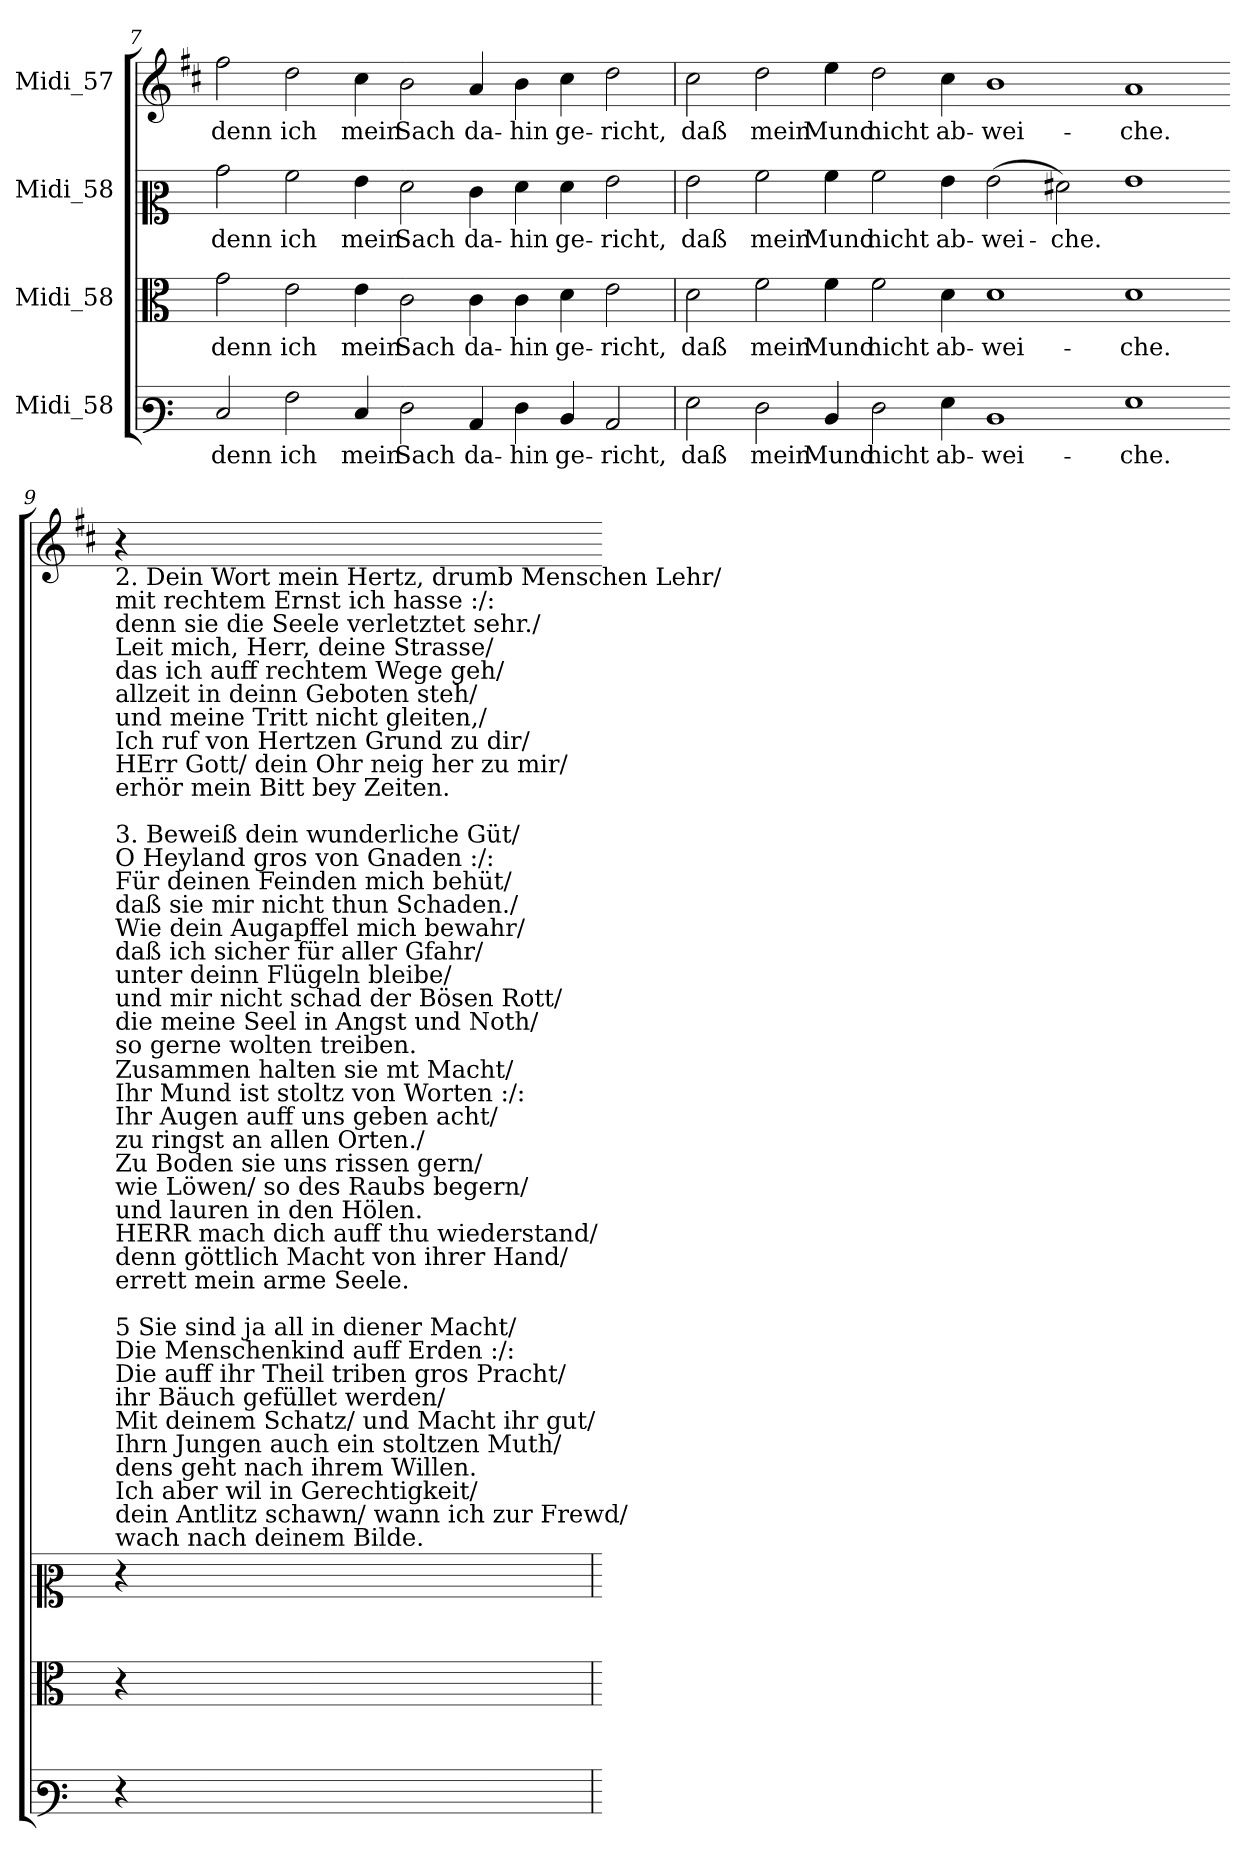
**kern	**text	**kern	**text	**kern	**text	**kern	**text
*part4	*part4	*part3	*part3	*part2	*part2	*part1	*part1
*staff4	*staff4	*staff3	*staff3	*staff2	*staff2	*staff1	*staff1
*I"Midi_58	*	*I"Midi_58	*	*I"Midi_58	*	*I"Midi_57	*
*clefF3	*	*clefC3	*	*clefC2	*	*clefG2	*
*	*	*	*	*	*	*ITrd1c2	*
*k[]	*	*k[]	*	*k[]	*	*k[]	*
*C:	*	*C:	*	*C:	*	*C:	*
=7	=7	=7	=7	=7	=7	=7	=7
!	!LO:LY:b	!	!LO:LY:b	!	!LO:LY:b	!	!LO:LY:b
2E	denn	2g	denn	2b	denn	2ee	denn
!	!LO:LY:b	!	!LO:LY:b	!	!LO:LY:b	!	!LO:LY:b
2A	ich	2e	ich	2a	ich	2cc	ich
!	!LO:LY:b	!	!LO:LY:b	!	!LO:LY:b	!	!LO:LY:b
4E	mein	4e	mein	4g	mein	4b	mein
!	!LO:LY:b	!	!LO:LY:b	!	!LO:LY:b	!	!LO:LY:b
2F	Sach	2c	Sach	2f	Sach	2a	Sach
!	!LO:LY:b	!	!LO:LY:b	!	!LO:LY:b	!	!LO:LY:b
4C	da-	4c	da-	4e	da-	4g	da-
!	!LO:LY:b	!	!LO:LY:b	!	!LO:LY:b	!	!LO:LY:b
4F	-hin	4c	-hin	4f	-hin	4a	-hin
!	!LO:LY:b	!	!LO:LY:b	!	!LO:LY:b	!	!LO:LY:b
4D	ge-	4d	ge-	4f	ge-	4b	ge-
!	!LO:LY:b	!	!LO:LY:b	!	!LO:LY:b	!	!LO:LY:b
2C	-richt,	2e	-richt,	2g	-richt,	2cc	-richt,
=8	=8	=8	=8	=8	=8	=8	=8
!	!LO:LY:b	!	!LO:LY:b	!	!LO:LY:b	!	!LO:LY:b
2G	daß	2d	daß	2g	daß	2b	daß
!	!LO:LY:b	!	!LO:LY:b	!	!LO:LY:b	!	!LO:LY:b
2F	mein	2f	mein	2a	mein	2cc	mein
!	!LO:LY:b	!	!LO:LY:b	!	!LO:LY:b	!	!LO:LY:b
4D	Mund	4f	Mund	4a	Mund	4dd	Mund
!	!LO:LY:b	!	!LO:LY:b	!	!LO:LY:b	!	!LO:LY:b
2F	nicht	2f	nicht	2a	nicht	2cc	nicht
!	!LO:LY:b	!	!LO:LY:b	!	!LO:LY:b	!	!LO:LY:b
4G	ab-	4d	ab-	4g	ab-	4b	ab-
!	!LO:LY:b	!	!LO:LY:b	!	!LO:LY:b	!	!LO:LY:b
1D	-wei-	1d	-wei-	(>2g	-wei-	1a	-wei-
!	!	!	!	!	!LO:LY:b	!	!
.	.	.	.	2f#X)	-che.	.	.
!	!LO:LY:b	!	!LO:LY:b	!	!	!	!LO:LY:b
1G	-che.	1d	-che.	1g	.	1g	-che.
!!LO:LB:g=z
=9-	=9-	=9-	=9-	=9-	=9-	=9-	=9-
!	!	!	!	!	!	!LO:TX:b:t=2. Dein Wort mein Hertz, drumb Menschen Lehr/\nmit rechtem Ernst ich hasse &colon;/&colon;\ndenn sie die Seele verletztet sehr./\nLeit mich, Herr, deine Strasse/\ndas ich auff rechtem Wege geh/\nallzeit in deinn Geboten steh/\nund meine Tritt nicht gleiten,/\nIch ruf von Hertzen Grund zu dir/\nHErr Gott/ dein Ohr neig her zu mir/\nerhör mein Bitt bey Zeiten.\n\n3. Beweiß dein wunderliche Güt/\nO Heyland gros von Gnaden &colon;/&colon;\nFür deinen Feinden mich behüt/\ndaß sie mir nicht thun Schaden./\nWie dein Augapffel mich bewahr/\ndaß ich sicher für aller Gfahr/\nunter deinn Flügeln bleibe/\nund mir nicht schad der Bösen Rott/\ndie meine Seel in Angst und Noth/\nso gerne wolten treiben.	!
!	!	!	!	!	!	!LO:TX:b:t=Zusammen halten sie mt Macht/\nIhr Mund ist stoltz von Worten &colon;/&colon;\nIhr Augen auff uns geben acht/\nzu ringst an allen Orten./\nZu Boden sie uns rissen gern/\nwie Löwen/ so des Raubs begern/\nund lauren in den Hölen.\nHERR mach dich auff thu wiederstand/\ndenn göttlich Macht von ihrer Hand/\nerrett mein arme Seele.\n\n5 Sie sind ja all in diener Macht/\nDie Menschenkind auff Erden &colon;/&colon;\nDie auff ihr Theil triben gros Pracht/\nihr Bäuch gefüllet werden/\nMit deinem Schatz/ und Macht ihr gut/\nIhrn Jungen auch ein stoltzen Muth/\ndens geht nach ihrem Willen.\nIch aber wil in Gerechtigkeit/\ndein Antlitz schawn/ wann ich zur Frewd/\nwach nach deinem Bilde.	!
4r	.	4r	.	4r	.	4r	.
=	=-	=	=-	=	=-	=-	=-
*-	*-	*-	*-	*-	*-	*-	*-
